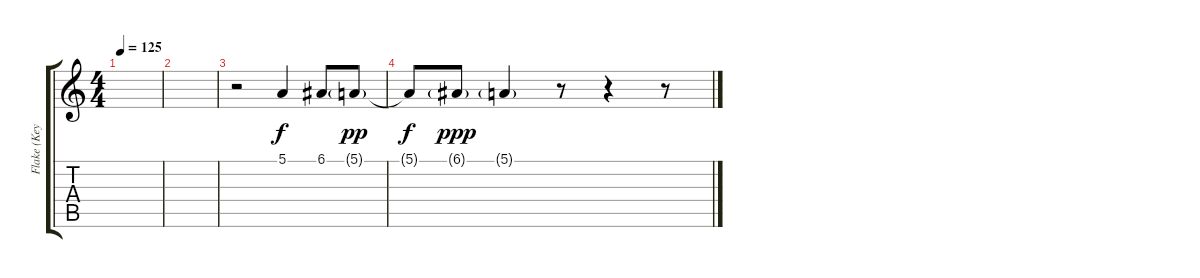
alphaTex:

\track ("Flake (Keyboard)" "Flake (Key") {instrument fx3crystal}
\staff {score tabs}
\tuning (E4 B3 G3 D3 A2 E2) {hide}
\ts (4 4)
\tempo 125
\clef g2
\ks c
|
|
r.2{volume 8 instrument fx3crystal} 5.1.4 6.1.8 5.1{g}.8{dy pp volume 8} |
5.1{t}.8{dy f} 6.1{g}.8{dy ppp} 5.1{g}.4 r.8 r.4 r.8
